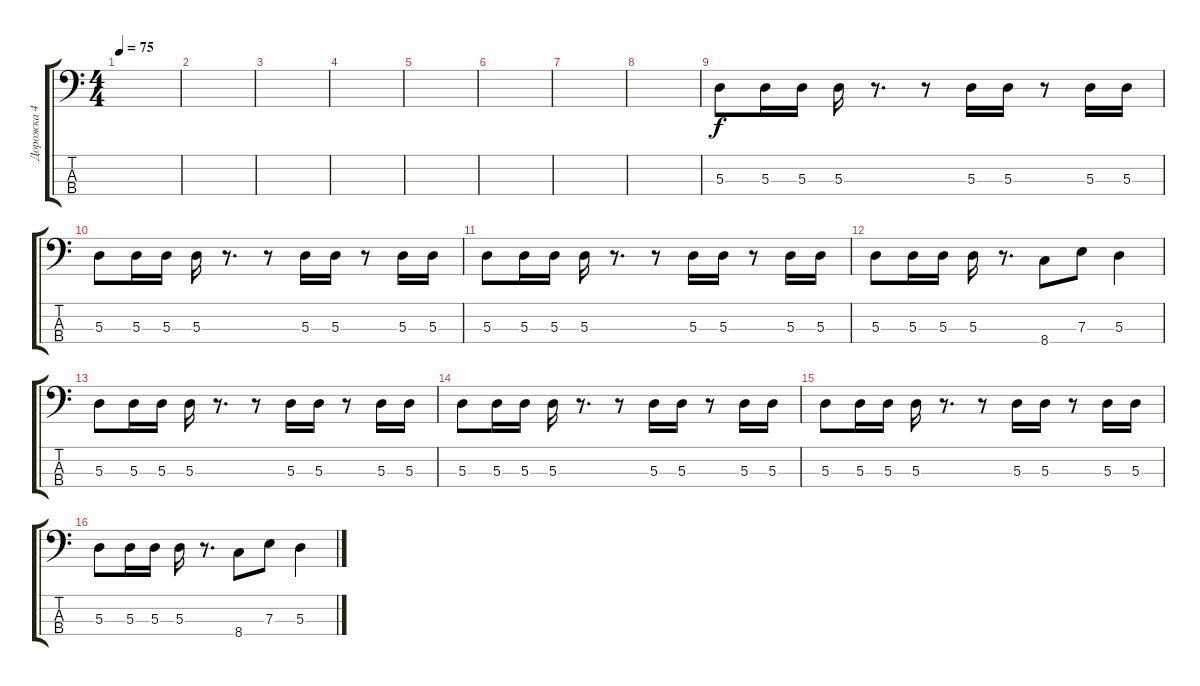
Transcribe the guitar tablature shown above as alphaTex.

\track ("Дорожка 4" "Дорожка 4") {instrument synthbass1}
\staff {score tabs}
\tuning (G2 D2 A1 E1) {hide}
\ts (4 4)
\tempo 75
\clef f4
\ks c
|
|
|
|
|
|
|
|
5.3.8 5.3.16 5.3.16 5.3.16 r.8{d} r.8 5.3.16 5.3.16 r.8 5.3.16 5.3.16 |
5.3.8 5.3.16 5.3.16 5.3.16 r.8{d} r.8 5.3.16 5.3.16 r.8 5.3.16 5.3.16 |
5.3.8 5.3.16 5.3.16 5.3.16 r.8{d} r.8 5.3.16 5.3.16 r.8 5.3.16 5.3.16 |
5.3.8 5.3.16 5.3.16 5.3.16 r.8{d} 8.4.8 7.3.8 5.3.4 |
5.3.8 5.3.16 5.3.16 5.3.16 r.8{d} r.8 5.3.16 5.3.16 r.8 5.3.16 5.3.16 |
5.3.8 5.3.16 5.3.16 5.3.16 r.8{d} r.8 5.3.16 5.3.16 r.8 5.3.16 5.3.16 |
5.3.8 5.3.16 5.3.16 5.3.16 r.8{d} r.8 5.3.16 5.3.16 r.8 5.3.16 5.3.16 |
5.3.8 5.3.16 5.3.16 5.3.16 r.8{d} 8.4.8 7.3.8 5.3.4
